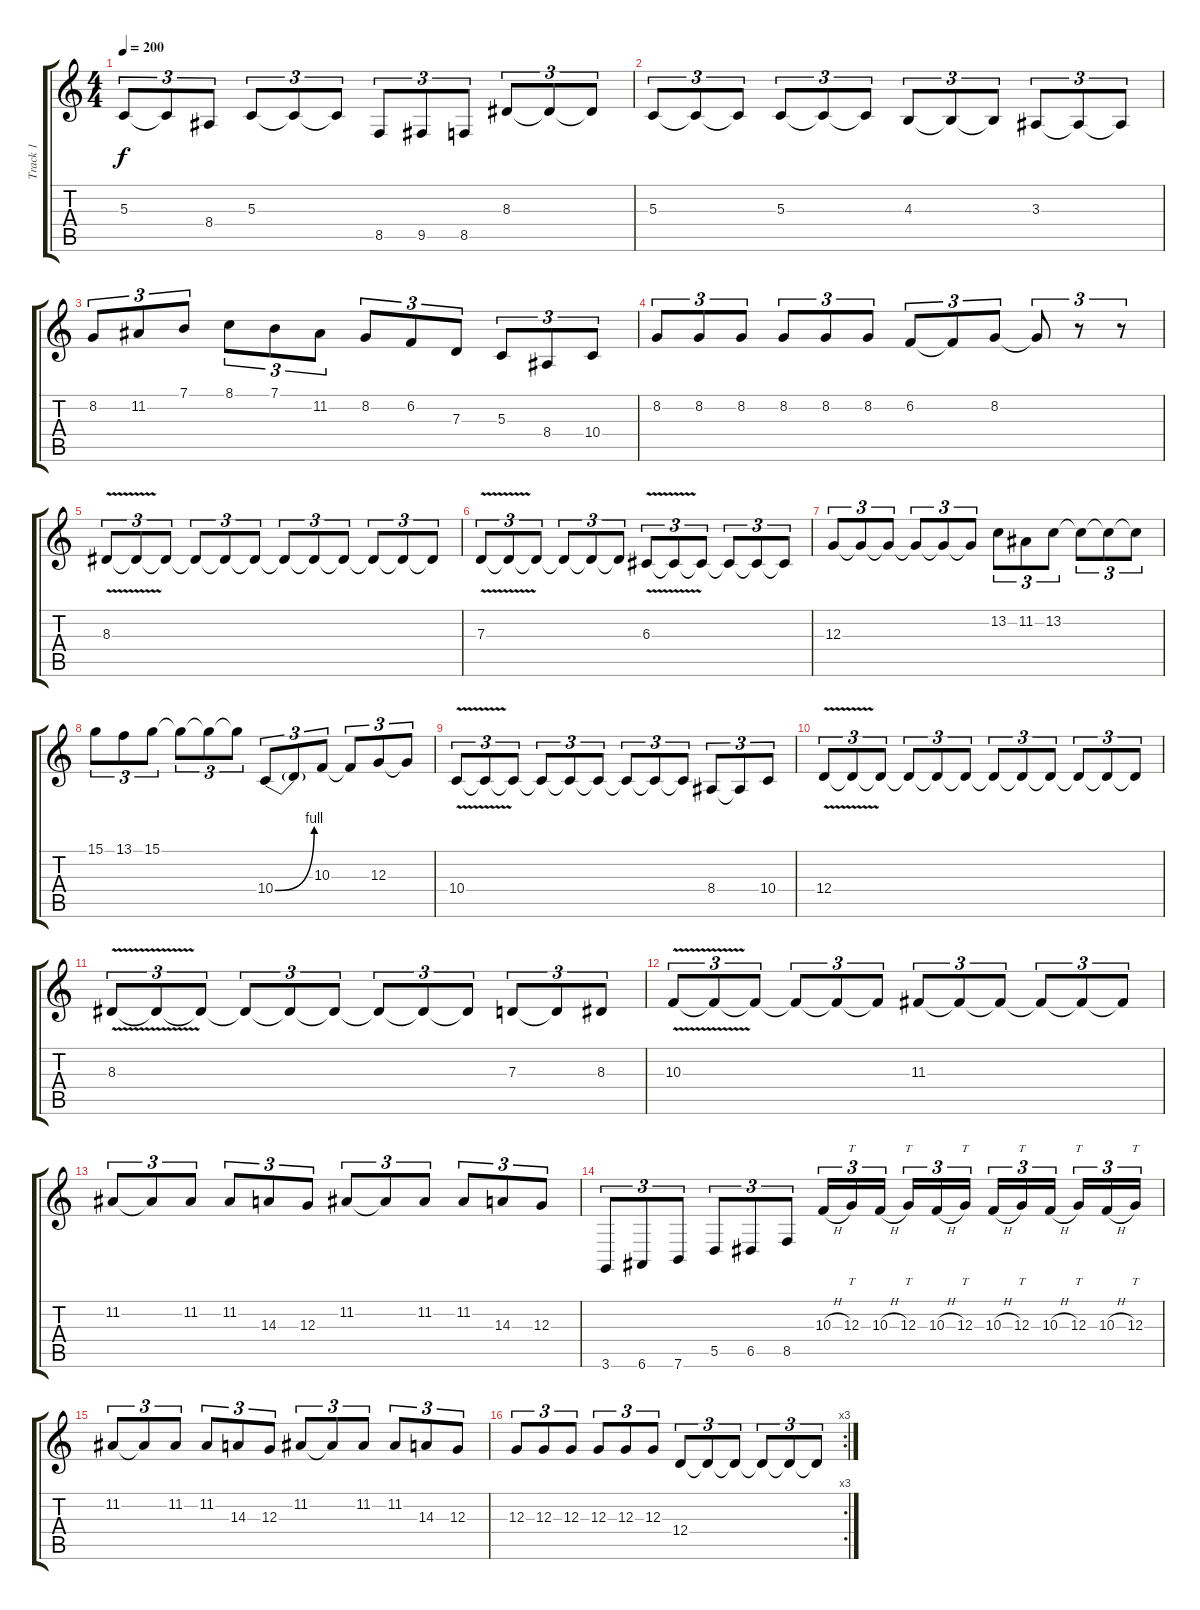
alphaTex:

\track ("Track 1" "Track 1") {instrument lead5charang}
\staff {score tabs}
\tuning (E4 B3 G3 D3 A2 E2) {hide}
\ts (4 4)
\tempo 200
\clef g2
\ks c
5.3.8{tu (3 2) dy f} 5.3{t}.8{tu (3 2)} 8.4.8{tu (3 2)} 5.3.8{tu (3 2)} 5.3{t}.8{tu (3 2)} 5.3{t}.8{tu (3 2)} 8.5.8{tu (3 2)} 9.5.8{tu (3 2)} 8.5.8{tu (3 2)} 8.3.8{tu (3 2)} 8.3{t}.8{tu (3 2)} 8.3{t}.8{tu (3 2)} |
5.3.8{tu (3 2)} 5.3{t}.8{tu (3 2)} 5.3{t}.8{tu (3 2)} 5.3.8{tu (3 2)} 5.3{t}.8{tu (3 2)} 5.3{t}.8{tu (3 2)} 4.3.8{tu (3 2)} 4.3{t}.8{tu (3 2)} 4.3{t}.8{tu (3 2)} 3.3.8{tu (3 2)} 3.3{t}.8{tu (3 2)} 3.3{t}.8{tu (3 2)} |
8.2.8{tu (3 2)} 11.2.8{tu (3 2)} 7.1.8{tu (3 2)} 8.1.8{tu (3 2)} 7.1.8{tu (3 2)} 11.2.8{tu (3 2)} 8.2.8{tu (3 2)} 6.2.8{tu (3 2)} 7.3.8{tu (3 2)} 5.3.8{tu (3 2)} 8.4.8{tu (3 2)} 10.4.8{tu (3 2)} |
8.2.8{tu (3 2)} 8.2.8{tu (3 2)} 8.2.8{tu (3 2)} 8.2.8{tu (3 2)} 8.2.8{tu (3 2)} 8.2.8{tu (3 2)} 6.2.8{tu (3 2)} 6.2{t}.8{tu (3 2)} 8.2.8{tu (3 2)} 8.2{t}.8{tu (3 2)} r.8{tu (3 2)} r.8{tu (3 2)} |
8.3{v}.8{tu (3 2)} 8.3{t}.8{tu (3 2)} 8.3{t}.8{tu (3 2)} 8.3{t}.8{tu (3 2)} 8.3{t}.8{tu (3 2)} 8.3{t}.8{tu (3 2)} 8.3{t}.8{tu (3 2)} 8.3{t}.8{tu (3 2)} 8.3{t}.8{tu (3 2)} 8.3{t}.8{tu (3 2)} 8.3{t}.8{tu (3 2)} 8.3{t}.8{tu (3 2)} |
7.3{v}.8{tu (3 2)} 7.3{t}.8{tu (3 2)} 7.3{t}.8{tu (3 2)} 7.3{t}.8{tu (3 2)} 7.3{t}.8{tu (3 2)} 7.3{t}.8{tu (3 2)} 6.3{v}.8{tu (3 2)} 6.3{t}.8{tu (3 2)} 6.3{t}.8{tu (3 2)} 6.3{t}.8{tu (3 2)} 6.3{t}.8{tu (3 2)} 6.3{t}.8{tu (3 2)} |
12.3.8{tu (3 2)} 12.3{t}.8{tu (3 2)} 12.3{t}.8{tu (3 2)} 12.3{t}.8{tu (3 2)} 12.3{t}.8{tu (3 2)} 12.3{t}.8{tu (3 2)} 13.2.8{tu (3 2)} 11.2.8{tu (3 2)} 13.2.8{tu (3 2)} 13.2{t}.8{tu (3 2)} 13.2{t}.8{tu (3 2)} 13.2{t}.8{tu (3 2)} |
15.1.8{tu (3 2)} 13.1.8{tu (3 2)} 15.1.8{tu (3 2)} 15.1{t}.8{tu (3 2)} 15.1{t}.8{tu (3 2)} 15.1{t}.8{tu (3 2)} 10.4{be (bend 0 0 60 4)}.8{tu (3 2)} 10.4{t}.8{tu (3 2)} 10.3.8{tu (3 2)} 10.3{t}.8{tu (3 2)} 12.3.8{tu (3 2)} 12.3{t}.8{tu (3 2)} |
10.4{v}.8{tu (3 2)} 10.4{t}.8{tu (3 2)} 10.4{t}.8{tu (3 2)} 10.4{t}.8{tu (3 2)} 10.4{t}.8{tu (3 2)} 10.4{t}.8{tu (3 2)} 10.4{t}.8{tu (3 2)} 10.4{t}.8{tu (3 2)} 10.4{t}.8{tu (3 2)} 8.4.8{tu (3 2)} 8.4{t}.8{tu (3 2)} 10.4.8{tu (3 2)} |
12.4{v}.8{tu (3 2)} 12.4{t}.8{tu (3 2)} 12.4{t}.8{tu (3 2)} 12.4{t}.8{tu (3 2)} 12.4{t}.8{tu (3 2)} 12.4{t}.8{tu (3 2)} 12.4{t}.8{tu (3 2)} 12.4{t}.8{tu (3 2)} 12.4{t}.8{tu (3 2)} 12.4{t}.8{tu (3 2)} 12.4{t}.8{tu (3 2)} 12.4{t}.8{tu (3 2)} |
8.3{v}.8{tu (3 2)} 8.3{t}.8{tu (3 2)} 8.3{t}.8{tu (3 2)} 8.3{t}.8{tu (3 2)} 8.3{t}.8{tu (3 2)} 8.3{t}.8{tu (3 2)} 8.3{t}.8{tu (3 2)} 8.3{t}.8{tu (3 2)} 8.3{t}.8{tu (3 2)} 7.3.8{tu (3 2)} 7.3{t}.8{tu (3 2)} 8.3.8{tu (3 2)} |
10.3{v}.8{tu (3 2)} 10.3{t}.8{tu (3 2)} 10.3{t}.8{tu (3 2)} 10.3{t}.8{tu (3 2)} 10.3{t}.8{tu (3 2)} 10.3{t}.8{tu (3 2)} 11.3.8{tu (3 2)} 11.3{t}.8{tu (3 2)} 11.3{t}.8{tu (3 2)} 11.3{t}.8{tu (3 2)} 11.3{t}.8{tu (3 2)} 11.3{t}.8{tu (3 2)} |
11.2.8{tu (3 2)} 11.2{t}.8{tu (3 2)} 11.2.8{tu (3 2)} 11.2.8{tu (3 2)} 14.3.8{tu (3 2)} 12.3.8{tu (3 2)} 11.2.8{tu (3 2)} 11.2{t}.8{tu (3 2)} 11.2.8{tu (3 2)} 11.2.8{tu (3 2)} 14.3.8{tu (3 2)} 12.3.8{tu (3 2)} |
3.6.8{tu (3 2)} 6.6.8{tu (3 2)} 7.6.8{tu (3 2)} 5.5.8{tu (3 2)} 6.5.8{tu (3 2)} 8.5.8{tu (3 2)} 10.3{h}.16{tu (3 2)} 12.3.16{tt tu (3 2)} 10.3{h}.16{tu (3 2) beam splitsecondary} 12.3.16{tt tu (3 2)} 10.3{h}.16{tu (3 2)} 12.3.16{tt tu (3 2)} 10.3{h}.16{tu (3 2)} 12.3.16{tt tu (3 2)} 10.3{h}.16{tu (3 2) beam splitsecondary} 12.3.16{tt tu (3 2)} 10.3{h}.16{tu (3 2)} 12.3.16{tt tu (3 2)} |
11.2.8{tu (3 2)} 11.2{t}.8{tu (3 2)} 11.2.8{tu (3 2)} 11.2.8{tu (3 2)} 14.3.8{tu (3 2)} 12.3.8{tu (3 2)} 11.2.8{tu (3 2)} 11.2{t}.8{tu (3 2)} 11.2.8{tu (3 2)} 11.2.8{tu (3 2)} 14.3.8{tu (3 2)} 12.3.8{tu (3 2)} |
\rc 3
12.3.8{tu (3 2)} 12.3.8{tu (3 2)} 12.3.8{tu (3 2)} 12.3.8{tu (3 2)} 12.3.8{tu (3 2)} 12.3.8{tu (3 2)} 12.4.8{tu (3 2)} 12.4{t}.8{tu (3 2)} 12.4{t}.8{tu (3 2)} 12.4{t}.8{tu (3 2)} 12.4{t}.8{tu (3 2)} 12.4{t}.8{tu (3 2)}
